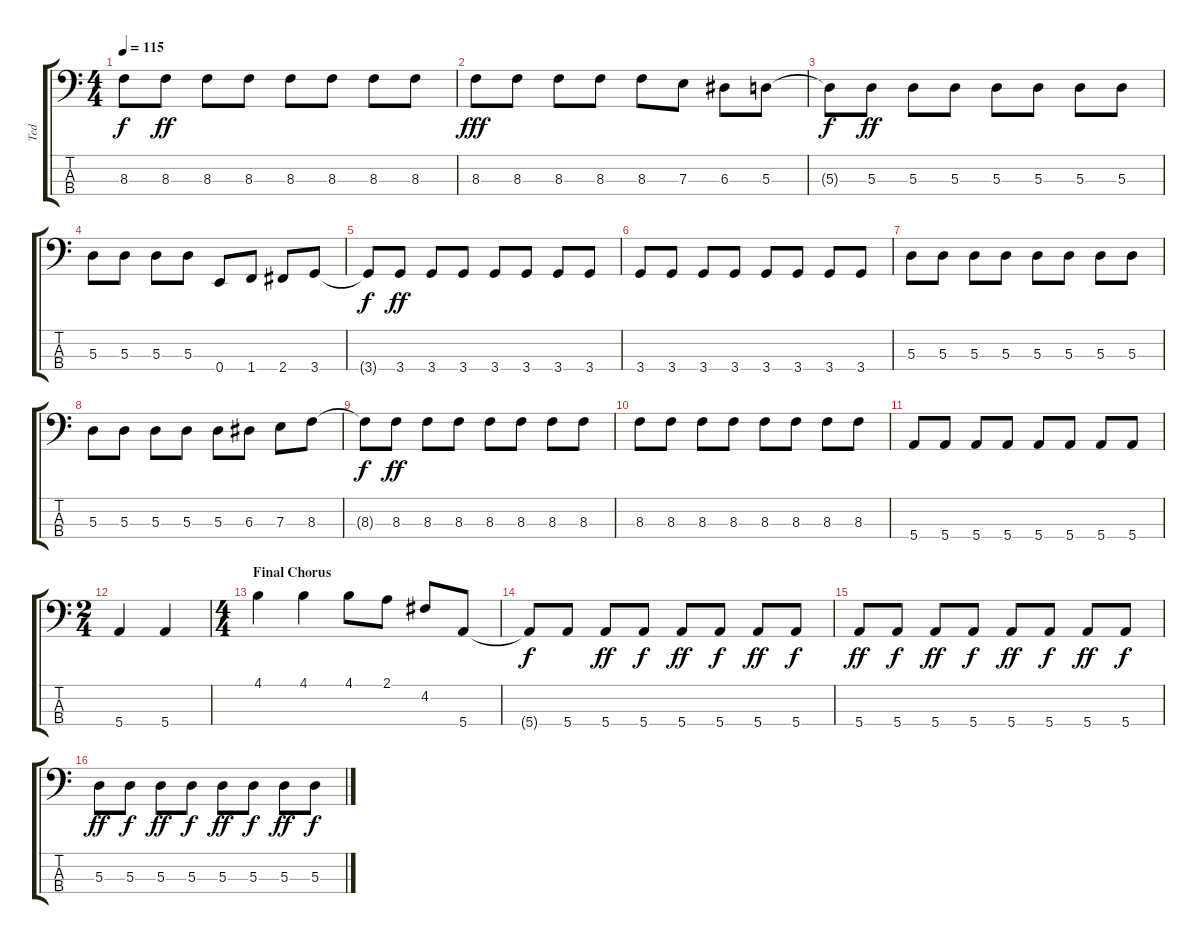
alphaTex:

\track ("Ted" "Ted") {instrument electricbassfinger}
\staff {score tabs}
\tuning (G2 D2 A1 E1) {hide}
\ts (4 4)
\tempo 115
\clef f4
\ks c
8.3{t}.8{dy f} 8.3.8{dy ff} 8.3.8 8.3.8 8.3.8 8.3.8 8.3.8 8.3.8 |
8.3.8{dy fff} 8.3.8 8.3.8 8.3.8 8.3.8 7.3.8 6.3.8 5.3.8 |
5.3{t}.8{dy f} 5.3.8{dy ff} 5.3.8 5.3.8 5.3.8 5.3.8 5.3.8 5.3.8 |
5.3.8 5.3.8 5.3.8 5.3.8 0.4.8 1.4.8 2.4.8 3.4.8 |
3.4{t}.8{dy f} 3.4.8{dy ff} 3.4.8 3.4.8 3.4.8 3.4.8 3.4.8 3.4.8 |
3.4.8 3.4.8 3.4.8 3.4.8 3.4.8 3.4.8 3.4.8 3.4.8 |
5.3.8 5.3.8 5.3.8 5.3.8 5.3.8 5.3.8 5.3.8 5.3.8 |
5.3.8 5.3.8 5.3.8 5.3.8 5.3.8 6.3.8 7.3.8 8.3.8 |
8.3{t}.8{dy f} 8.3.8{dy ff} 8.3.8 8.3.8 8.3.8 8.3.8 8.3.8 8.3.8 |
8.3.8 8.3.8 8.3.8 8.3.8 8.3.8 8.3.8 8.3.8 8.3.8 |
5.4.8 5.4.8 5.4.8 5.4.8 5.4.8 5.4.8 5.4.8 5.4.8 |
\ts (2 4)
5.4.4 5.4.4 |
\ts (4 4)
\section ("" "Final Chorus")
4.1.4 4.1.4 4.1.8 2.1.8 4.2.8 5.4.8 |
5.4{t}.8{dy f} 5.4.8 5.4.8{dy ff} 5.4.8{dy f} 5.4.8{dy ff} 5.4.8{dy f} 5.4.8{dy ff} 5.4.8{dy f} |
5.4.8{dy ff} 5.4.8{dy f} 5.4.8{dy ff} 5.4.8{dy f} 5.4.8{dy ff} 5.4.8{dy f} 5.4.8{dy ff} 5.4.8{dy f} |
5.3.8{dy ff} 5.3.8{dy f} 5.3.8{dy ff} 5.3.8{dy f} 5.3.8{dy ff} 5.3.8{dy f} 5.3.8{dy ff} 5.3.8{dy f}
